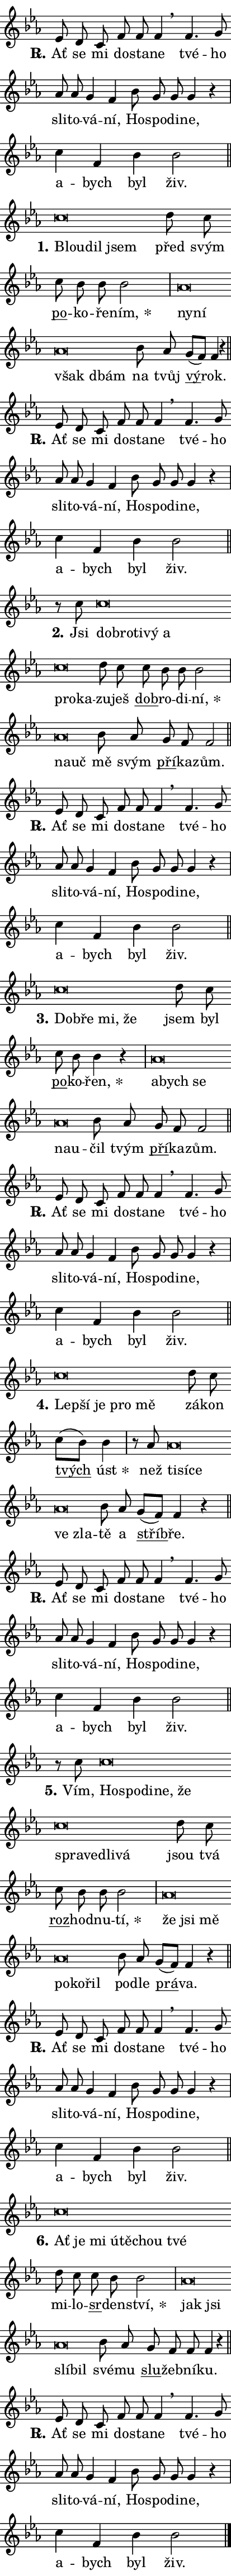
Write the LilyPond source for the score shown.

\version "2.22.1"
\header { tagline = "" }
\paper {
  indent = 0\cm
  top-margin = 0\cm
  right-margin = 0\cm
  bottom-margin = 0\cm
  left-margin = 0\cm
  paper-width = 7\cm
  page-breaking = #ly:one-page-breaking
  system-system-spacing.basic-distance = #11
  score-system-spacing.basic-distance = #11.3
  ragged-last = ##f
}


%% Author: Thomas Morley
%% https://lists.gnu.org/archive/html/lilypond-user/2020-05/msg00002.html
#(define (line-position grob)
"Returns position of @var[grob} in current system:
   @code{'start}, if at first time-step
   @code{'end}, if at last time-step
   @code{'middle} otherwise
"
  (let* ((col (ly:item-get-column grob))
         (ln (ly:grob-object col 'left-neighbor))
         (rn (ly:grob-object col 'right-neighbor))
         (col-to-check-left (if (ly:grob? ln) ln col))
         (col-to-check-right (if (ly:grob? rn) rn col))
         (break-dir-left
           (and
             (ly:grob-property col-to-check-left 'non-musical #f)
             (ly:item-break-dir col-to-check-left)))
         (break-dir-right
           (and
             (ly:grob-property col-to-check-right 'non-musical #f)
             (ly:item-break-dir col-to-check-right))))
        (cond ((eqv? 1 break-dir-left) 'start)
              ((eqv? -1 break-dir-right) 'end)
              (else 'middle))))

#(define (tranparent-at-line-position vctor)
  (lambda (grob)
  "Relying on @code{line-position} select the relevant enry from @var{vctor}.
Used to determine transparency,"
    (case (line-position grob)
      ((end) (not (vector-ref vctor 0)))
      ((middle) (not (vector-ref vctor 1)))
      ((start) (not (vector-ref vctor 2))))))

noteHeadBreakVisibility =
#(define-music-function (break-visibility)(vector?)
"Makes @code{NoteHead}s transparent relying on @var{break-visibility}"
#{
  \override NoteHead.transparent =
    #(tranparent-at-line-position break-visibility)
#})

#(define delete-ledgers-for-transparent-note-heads
  (lambda (grob)
    "Reads whether a @code{NoteHead} is transparent.
If so this @code{NoteHead} is removed from @code{'note-heads} from
@var{grob}, which is supposed to be @code{LedgerLineSpanner}.
As a result ledgers are not printed for this @code{NoteHead}"
    (let* ((nhds-array (ly:grob-object grob 'note-heads))
           (nhds-list
             (if (ly:grob-array? nhds-array)
                 (ly:grob-array->list nhds-array)
                 '()))
           ;; Relies on the transparent-property being done before
           ;; Staff.LedgerLineSpanner.after-line-breaking is executed.
           ;; This is fragile ...
           (to-keep
             (remove
               (lambda (nhd)
                 (ly:grob-property nhd 'transparent #f))
               nhds-list)))
      ;; TODO find a better method to iterate over grob-arrays, similiar
      ;; to filter/remove etc for lists
      ;; For now rebuilt from scratch
      (set! (ly:grob-object grob 'note-heads)  '())
      (for-each
        (lambda (nhd)
          (ly:pointer-group-interface::add-grob grob 'note-heads nhd))
        to-keep))))

hideNotes = {
  \noteHeadBreakVisibility #begin-of-line-visible
}
unHideNotes = {
  \noteHeadBreakVisibility #all-visible
}

% work-around for resetting accidentals
% https://lilypond.org/doc/v2.23/Documentation/notation/displaying-rhythms#unmetered-music
cadenzaMeasure = {
  \cadenzaOff
  \partial 1024 s1024
  \cadenzaOn
}

#(define-markup-command (accent layout props text) (markup?)
  "Underline accented syllable"
  (interpret-markup layout props
    #{\markup \override #'(offset . 4.3) \underline { #text }#}))

responsum = \markup \concat {
  "R" \hspace #-1.05 \path #0.1 #'((moveto 0 0.07) (lineto 0.9 0.8)) \hspace #0.05 "."
}

\layout {
    \context {
        \Staff
        \remove "Time_signature_engraver"
        \override LedgerLineSpanner.after-line-breaking = #delete-ledgers-for-transparent-note-heads
    }
    \context {
        \Voice {
            \override NoteHead.output-attributes = #'((class . "notehead"))
            \override Hairpin.height = #0.55
        }
    }
    \context {
        \Lyrics {
            \override StanzaNumber.output-attributes = #'((class . "stanzanumber"))
            \override LyricSpace.minimum-distance = #0.9
            \override LyricText.font-name = #"TeX Gyre Schola"
            \override LyricText.font-size = 1
            \override StanzaNumber.font-name = #"TeX Gyre Schola Bold"
            \override StanzaNumber.font-size = 1
        }
    }
}

% magnetic-lyrics.ily
%
%   written by
%     Jean Abou Samra <jean@abou-samra.fr>
%     Werner Lemberg <wl@gnu.org>
%
%   adapted by
%     Jiri Hon <jiri.hon@gmail.com>
%
% Version 2022-Apr-15

% https://www.mail-archive.com/lilypond-user@gnu.org/msg149350.html

#(define (Left_hyphen_pointer_engraver context)
   "Collect syllable-hyphen-syllable occurrences in lyrics and store
them in properties.  This engraver only looks to the left.  For
example, if the lyrics input is @code{foo -- bar}, it does the
following.

@itemize @bullet
@item
Set the @code{text} property of the @code{LyricHyphen} grob between
@q{foo} and @q{bar} to @code{foo}.

@item
Set the @code{left-hyphen} property of the @code{LyricText} grob with
text @q{foo} to the @code{LyricHyphen} grob between @q{foo} and
@q{bar}.
@end itemize

Use this auxiliary engraver in combination with the
@code{lyric-@/text::@/apply-@/magnetic-@/offset!} hook."
   (let ((hyphen #f)
         (text #f))
     (make-engraver
      (acknowledgers
       ((lyric-syllable-interface engraver grob source-engraver)
        (set! text grob)))
      (end-acknowledgers
       ((lyric-hyphen-interface engraver grob source-engraver)
        ;(when (not (grob::has-interface grob 'lyric-space-interface))
          (set! hyphen grob)));)
      ((stop-translation-timestep engraver)
       (when (and text hyphen)
         (ly:grob-set-object! text 'left-hyphen hyphen))
       (set! text #f)
       (set! hyphen #f)))))

#(define (lyric-text::apply-magnetic-offset! grob)
   "If the space between two syllables is less than the value in
property @code{LyricText@/.details@/.squash-threshold}, move the right
syllable to the left so that it gets concatenated with the left
syllable.

Use this function as a hook for
@code{LyricText@/.after-@/line-@/breaking} if the
@code{Left_@/hyphen_@/pointer_@/engraver} is active."
   (let ((hyphen (ly:grob-object grob 'left-hyphen #f)))
     (when hyphen
       (let ((left-text (ly:spanner-bound hyphen LEFT)))
         (when (grob::has-interface left-text 'lyric-syllable-interface)
           (let* ((common (ly:grob-common-refpoint grob left-text X))
                  (this-x-ext (ly:grob-extent grob common X))
                  (left-x-ext
                   (begin
                     ;; Trigger magnetism for left-text.
                     (ly:grob-property left-text 'after-line-breaking)
                     (ly:grob-extent left-text common X)))
                  ;; `delta` is the gap width between two syllables.
                  (delta (- (interval-start this-x-ext)
                            (interval-end left-x-ext)))
                  (details (ly:grob-property grob 'details))
                  (threshold (assoc-get 'squash-threshold details 0.2)))
             (when (< delta threshold)
               (let* (;; We have to manipulate the input text so that
                      ;; ligatures crossing syllable boundaries are not
                      ;; disabled.  For languages based on the Latin
                      ;; script this is essentially a beautification.
                      ;; However, for non-Western scripts it can be a
                      ;; necessity.
                      (lt (ly:grob-property left-text 'text))
                      (rt (ly:grob-property grob 'text))
                      (is-space (grob::has-interface hyphen 'lyric-space-interface))
                      (space (if is-space " " ""))
                      (space-markup (grob-interpret-markup grob " "))
                      (space-size (interval-length (ly:stencil-extent space-markup X)))
                      (extra-delta (if is-space space-size 0))
                      ;; Append new syllable.
                      (ltrt-space (if (and (string? lt) (string? rt))
                                (string-append lt space rt)
                                (make-concat-markup (list lt space rt))))
                      ;; Right-align `ltrt` to the right side.
                      (ltrt-space-markup (grob-interpret-markup
                               grob
                               (make-translate-markup
                                (cons (interval-length this-x-ext) 0)
                                (make-right-align-markup ltrt-space)))))
                 (begin
                   ;; Don't print `left-text`.
                   (ly:grob-set-property! left-text 'stencil #f)
                   ;; Set text and stencil (which holds all collected
                   ;; syllables so far) and shift it to the left.
                   (ly:grob-set-property! grob 'text ltrt-space)
                   (ly:grob-set-property! grob 'stencil ltrt-space-markup)
                   (ly:grob-translate-axis! grob (- (- delta extra-delta)) X))))))))))


#(define (lyric-hyphen::displace-bounds-first grob)
   ;; Make very sure this callback isn't triggered too early.
   (let ((left (ly:spanner-bound grob LEFT))
         (right (ly:spanner-bound grob RIGHT)))
     (ly:grob-property left 'after-line-breaking)
     (ly:grob-property right 'after-line-breaking)
     (ly:lyric-hyphen::print grob)))

squashThreshold = #0.4

\layout {
  \context {
    \Lyrics
    \consists #Left_hyphen_pointer_engraver
    \override LyricText.after-line-breaking =
      #lyric-text::apply-magnetic-offset!
    \override LyricHyphen.stencil = #lyric-hyphen::displace-bounds-first
    \override LyricText.details.squash-threshold = \squashThreshold
    \override LyricHyphen.minimum-distance = 0
    \override LyricHyphen.minimum-length = \squashThreshold
  }
}

squash = \override LyricText.details.squash-threshold = 9999
unSquash = \override LyricText.details.squash-threshold = \squashThreshold

left = \override LyricText.self-alignment-X = #LEFT
unLeft = \revert LyricText.self-alignment-X

starOffset = #(lambda (grob) 
                (let ((x_offset (ly:self-alignment-interface::aligned-on-x-parent grob)))
                  (if (= x_offset 0) 0 (+ x_offset 1.2))))

star = #(define-music-function (syllable)(string?)
"Append star separator at the end of a syllable"
#{
  \once \override LyricText.X-offset = #starOffset
  \lyricmode { \markup {
    #syllable
    \override #'((font-name . "TeX Gyre Schola Bold")) \hspace #0.2 \lower #0.65 \larger "*"
  } }
#})

starAccent = #(define-music-function (syllable)(string?)
"Append star separator at the end of a syllable and make accent"
#{
  \once \override LyricText.X-offset = #starOffset
  \lyricmode { \markup {
    \accent #syllable
    \override #'((font-name . "TeX Gyre Schola Bold")) \hspace #0.2 \lower #0.65 \larger "*"
  } }
#})

breath = #(define-music-function (syllable)(string?)
"Append breathing indicator at the end of a syllable"
#{
  \lyricmode { \markup { #syllable "+" } }
#})

optionalBreath = #(define-music-function (syllable)(string?)
"Append optional breathing indicator at the end of a syllable"
#{
  \lyricmode { \markup { #syllable "(+)" } }
#})


\score {
    <<
        \new Voice = "melody" { \cadenzaOn \key es \major \relative { es'8 d c f f f4 \breathe \bar "" f4. g8 \bar "" as as \bar "" g4 f \bar "" bes8 g g g4 r \cadenzaMeasure \bar "|" c f, bes bes2 \cadenzaMeasure \bar "||" \break } }
        \new Lyrics \lyricsto "melody" { \lyricmode { \set stanza = \responsum
Ať se mi do -- sta -- ne tvé -- ho sli -- to -- vá -- ní, Ho -- spo -- di -- ne, a -- bych byl živ. } }
    >>
    \layout {}
}

\score {
    <<
        \new Voice = "melody" { \cadenzaOn \key es \major \relative { c''\breve*1/16 \hideNotes \breve*1/16 \breve*1/16 \bar "" \unHideNotes d8 c \bar "" c bes bes bes2 \cadenzaMeasure \bar "|" as\breve*1/16 \hideNotes \breve*1/16 \bar "" \breve*1/16 \breve*1/16 \bar "" \unHideNotes bes8 as \bar "" g[( f)] f4 r \cadenzaMeasure \bar "||" \break } }
        \new Lyrics \lyricsto "melody" { \lyricmode { \set stanza = "1."
\left Blou -- \squash dil jsem \unLeft \unSquash před svým \markup \accent po -- ko -- ře -- \star ním, \left ny -- \squash ní však dbám \unLeft \unSquash na tvůj \markup \accent vý -- rok. } }
    >>
    \layout {}
}

\score {
    <<
        \new Voice = "melody" { \cadenzaOn \key es \major \relative { es'8 d c f f f4 \breathe \bar "" f4. g8 \bar "" as as \bar "" g4 f \bar "" bes8 g g g4 r \cadenzaMeasure \bar "|" c f, bes bes2 \cadenzaMeasure \bar "||" \break } }
        \new Lyrics \lyricsto "melody" { \lyricmode { \set stanza = \responsum
Ať se mi do -- sta -- ne tvé -- ho sli -- to -- vá -- ní, Ho -- spo -- di -- ne, a -- bych byl živ. } }
    >>
    \layout {}
}

\score {
    <<
        \new Voice = "melody" { \cadenzaOn \key es \major \relative { r8 c''8 c\breve*1/16 \hideNotes \breve*1/16 \bar "" \breve*1/16 \bar "" \breve*1/16 \bar "" \breve*1/16 \bar "" \breve*1/16 \breve*1/16 \bar "" \unHideNotes d8 c \bar "" c bes bes bes2 \cadenzaMeasure \bar "|" as\breve*1/16 \hideNotes \breve*1/16 \bar "" \unHideNotes bes8 as \bar "" g f f2 \cadenzaMeasure \bar "||" \break } }
        \new Lyrics \lyricsto "melody" { \lyricmode { \set stanza = "2."
Jsi \left dob -- \squash ro -- ti -- vý a pro -- ka -- \unLeft \unSquash zu -- ješ \markup \accent dob -- ro -- di -- \star ní, \left na -- \squash uč \unLeft \unSquash mě svým \markup \accent pří -- ka -- zům. } }
    >>
    \layout {}
}

\score {
    <<
        \new Voice = "melody" { \cadenzaOn \key es \major \relative { es'8 d c f f f4 \breathe \bar "" f4. g8 \bar "" as as \bar "" g4 f \bar "" bes8 g g g4 r \cadenzaMeasure \bar "|" c f, bes bes2 \cadenzaMeasure \bar "||" \break } }
        \new Lyrics \lyricsto "melody" { \lyricmode { \set stanza = \responsum
Ať se mi do -- sta -- ne tvé -- ho sli -- to -- vá -- ní, Ho -- spo -- di -- ne, a -- bych byl živ. } }
    >>
    \layout {}
}

\score {
    <<
        \new Voice = "melody" { \cadenzaOn \key es \major \relative { c''\breve*1/16 \hideNotes \breve*1/16 \bar "" \breve*1/16 \breve*1/16 \bar "" \unHideNotes d8 c \bar "" c bes bes4 r \cadenzaMeasure \bar "|" as\breve*1/16 \hideNotes \breve*1/16 \bar "" \breve*1/16 \bar "" \breve*1/16 \breve*1/16 \bar "" \unHideNotes bes8 as \bar "" g f f2 \cadenzaMeasure \bar "||" \break } }
        \new Lyrics \lyricsto "melody" { \lyricmode { \set stanza = "3."
\left Dob -- \squash ře mi, že \unLeft \unSquash jsem byl \markup \accent po -- ko -- \star řen, \left a -- \squash bych se na -- u -- \unLeft \unSquash čil tvým \markup \accent pří -- ka -- zům. } }
    >>
    \layout {}
}

\score {
    <<
        \new Voice = "melody" { \cadenzaOn \key es \major \relative { es'8 d c f f f4 \breathe \bar "" f4. g8 \bar "" as as \bar "" g4 f \bar "" bes8 g g g4 r \cadenzaMeasure \bar "|" c f, bes bes2 \cadenzaMeasure \bar "||" \break } }
        \new Lyrics \lyricsto "melody" { \lyricmode { \set stanza = \responsum
Ať se mi do -- sta -- ne tvé -- ho sli -- to -- vá -- ní, Ho -- spo -- di -- ne, a -- bych byl živ. } }
    >>
    \layout {}
}

\score {
    <<
        \new Voice = "melody" { \cadenzaOn \key es \major \relative { c''\breve*1/16 \hideNotes \breve*1/16 \bar "" \breve*1/16 \bar "" \breve*1/16 \breve*1/16 \bar "" \unHideNotes d8 c \bar "" c[( bes)] bes4 \cadenzaMeasure \bar "|" r8 as8 as\breve*1/16 \hideNotes \breve*1/16 \bar "" \breve*1/16 \bar "" \breve*1/16 \breve*1/16 \bar "" \unHideNotes bes8 as \bar "" g[( f)] f4 r \cadenzaMeasure \bar "||" \break } }
        \new Lyrics \lyricsto "melody" { \lyricmode { \set stanza = "4."
\left Lep -- \squash ší je pro mě \unLeft \unSquash zá -- kon \markup \accent tvých \star úst než \left ti -- \squash sí -- ce ve zla -- \unLeft \unSquash tě a \markup \accent stříb -- ře. } }
    >>
    \layout {}
}

\score {
    <<
        \new Voice = "melody" { \cadenzaOn \key es \major \relative { es'8 d c f f f4 \breathe \bar "" f4. g8 \bar "" as as \bar "" g4 f \bar "" bes8 g g g4 r \cadenzaMeasure \bar "|" c f, bes bes2 \cadenzaMeasure \bar "||" \break } }
        \new Lyrics \lyricsto "melody" { \lyricmode { \set stanza = \responsum
Ať se mi do -- sta -- ne tvé -- ho sli -- to -- vá -- ní, Ho -- spo -- di -- ne, a -- bych byl živ. } }
    >>
    \layout {}
}

\score {
    <<
        \new Voice = "melody" { \cadenzaOn \key es \major \relative { r8 c''8 c\breve*1/16 \hideNotes \breve*1/16 \bar "" \breve*1/16 \bar "" \breve*1/16 \bar "" \breve*1/16 \bar "" \breve*1/16 \bar "" \breve*1/16 \bar "" \breve*1/16 \breve*1/16 \bar "" \unHideNotes d8 c \bar "" c bes bes bes2 \cadenzaMeasure \bar "|" as\breve*1/16 \hideNotes \breve*1/16 \bar "" \breve*1/16 \bar "" \breve*1/16 \bar "" \breve*1/16 \breve*1/16 \bar "" \unHideNotes bes8 as \bar "" g[( f)] f4 r \cadenzaMeasure \bar "||" \break } }
        \new Lyrics \lyricsto "melody" { \lyricmode { \set stanza = "5."
Vím, \left Ho -- \squash spo -- di -- ne, že spra -- ve -- dli -- vá \unLeft \unSquash jsou tvá \markup \accent roz -- hod -- nu -- \star tí, \left že \squash jsi mě po -- ko -- řil \unLeft \unSquash po -- dle \markup \accent prá -- va. } }
    >>
    \layout {}
}

\score {
    <<
        \new Voice = "melody" { \cadenzaOn \key es \major \relative { es'8 d c f f f4 \breathe \bar "" f4. g8 \bar "" as as \bar "" g4 f \bar "" bes8 g g g4 r \cadenzaMeasure \bar "|" c f, bes bes2 \cadenzaMeasure \bar "||" \break } }
        \new Lyrics \lyricsto "melody" { \lyricmode { \set stanza = \responsum
Ať se mi do -- sta -- ne tvé -- ho sli -- to -- vá -- ní, Ho -- spo -- di -- ne, a -- bych byl živ. } }
    >>
    \layout {}
}

\score {
    <<
        \new Voice = "melody" { \cadenzaOn \key es \major \relative { c''\breve*1/16 \hideNotes \breve*1/16 \bar "" \breve*1/16 \bar "" \breve*1/16 \bar "" \breve*1/16 \bar "" \breve*1/16 \breve*1/16 \bar "" \unHideNotes d8 c \bar "" c bes bes2 \cadenzaMeasure \bar "|" as\breve*1/16 \hideNotes \breve*1/16 \bar "" \breve*1/16 \breve*1/16 \bar "" \unHideNotes bes8 as \bar "" g f f f4 r \cadenzaMeasure \bar "||" \break } }
        \new Lyrics \lyricsto "melody" { \lyricmode { \set stanza = "6."
\left Ať \squash je mi ú -- tě -- chou tvé \unLeft \unSquash mi -- lo -- \markup \accent sr -- den -- \star ství, \left jak \squash jsi slí -- bil \unLeft \unSquash své -- mu \markup \accent slu -- žeb -- ní -- ku. } }
    >>
    \layout {}
}

\score {
    <<
        \new Voice = "melody" { \cadenzaOn \key es \major \relative { es'8 d c f f f4 \breathe \bar "" f4. g8 \bar "" as as \bar "" g4 f \bar "" bes8 g g g4 r \cadenzaMeasure \bar "|" c f, bes bes2 \cadenzaMeasure \bar "||" \break } \bar "|." }
        \new Lyrics \lyricsto "melody" { \lyricmode { \set stanza = \responsum
Ať se mi do -- sta -- ne tvé -- ho sli -- to -- vá -- ní, Ho -- spo -- di -- ne, a -- bych byl živ. } }
    >>
    \layout {}
}
